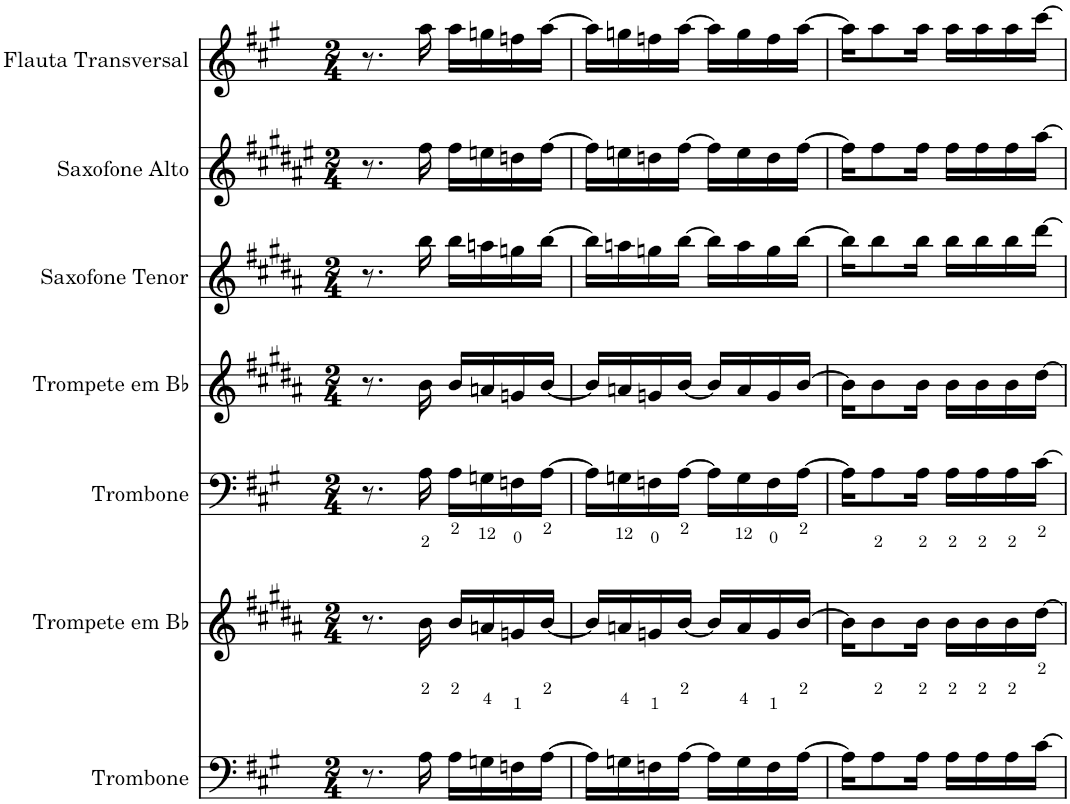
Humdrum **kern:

**kern	**kern	**kern	**kern	**kern	**kern	**kern
*part7	*part6	*part5	*part4	*part3	*part2	*part1
*staff7	*staff6	*staff5	*staff4	*staff3	*staff2	*staff1
*I"Trombone	*I"Trompete em Bb	*I"Trombone	*I"Trompete em Bb	*I"Saxofone Tenor	*I"Saxofone Alto	*I"Flauta Transversal
*I'Tbn.	*I'Tpt. em Bb	*I'Tbn.	*I'Tpt. em Bb	*I'Sax. Tn.	*	*I'Fl.
*clefF4	*clefG2	*clefF4	*clefG2	*clefG2	*clefG2	*clefG2
*	*Trd1c2	*	*Trd1c2	*Trd8c14	*Trd5c9	*
*k[f#c#g#]	*k[f#c#g#d#a#]	*k[f#c#g#]	*k[f#c#g#d#a#]	*k[f#c#g#d#a#]	*k[f#c#g#d#a#e#]	*k[f#c#g#]
*A:	*B:	*A:	*B:	*B:	*F#:	*A:
*M2/4	*M2/4	*M2/4	*M2/4	*M2/4	*M2/4	*M2/4
=1	=1	=1	=1	=1	=1	=1
8.r	8.r	8.r	8.r	8.r	8.r	8.r
16A\	16b\	16A\	16b\	16bb\	16ff#\	16aa\
16A\LL	16b/LL	16A\LL	16b/LL	16bb\LL	16ff#\LL	16aa\LL
16Gn\	16an/	16Gn\	16an/	16aan\	16een\	16ggn\
16Fn\	16gn/	16Fn\	16gn/	16ggn\	16ddn\	16ffn\
[16A\JJ	[16b/JJ	[16A\JJ	[16b/JJ	[16bb\JJ	[16ff#\JJ	[16aa\JJ
=2	=2	=2	=2	=2	=2	=2
16A\LL]	16b/LL]	16A\LL]	16b/LL]	16bb\LL]	16ff#\LL]	16aa\LL]
16Gn\	16an/	16Gn\	16an/	16aan\	16een\	16ggn\
16Fn\	16gn/	16Fn\	16gn/	16ggn\	16ddn\	16ffn\
[16A\JJ	[16b/JJ	[16A\JJ	[16b/JJ	[16bb\JJ	[16ff#\JJ	[16aa\JJ
16A\LL]	16b/LL]	16A\LL]	16b/LL]	16bb\LL]	16ff#\LL]	16aa\LL]
16G\	16a/	16G\	16a/	16aa\	16ee\	16gg\
16F\	16g/	16F\	16g/	16gg\	16dd\	16ff\
[16A\JJ	[16b/JJ	[16A\JJ	[16b/JJ	[16bb\JJ	[16ff#\JJ	[16aa\JJ
=3	=3	=3	=3	=3	=3	=3
16A\KL]	16b\KL]	16A\KL]	16b\KL]	16bb\KL]	16ff#\KL]	16aa\KL]
8A\	8b\	8A\	8b\	8bb\	8ff#\	8aa\
16A\Jk	16b\Jk	16A\Jk	16b\Jk	16bb\Jk	16ff#\Jk	16aa\Jk
16A\LL	16b\LL	16A\LL	16b\LL	16bb\LL	16ff#\LL	16aa\LL
16A\	16b\	16A\	16b\	16bb\	16ff#\	16aa\
16A\	16b\	16A\	16b\	16bb\	16ff#\	16aa\
[16c#\JJ	[16dd#\JJ	[16c#\JJ	[16dd#\JJ	[16ddd#\JJ	[16aa#\JJ	[16ccc#\JJ
=	=	=	=	=	=	=
*-	*-	*-	*-	*-	*-	*-
